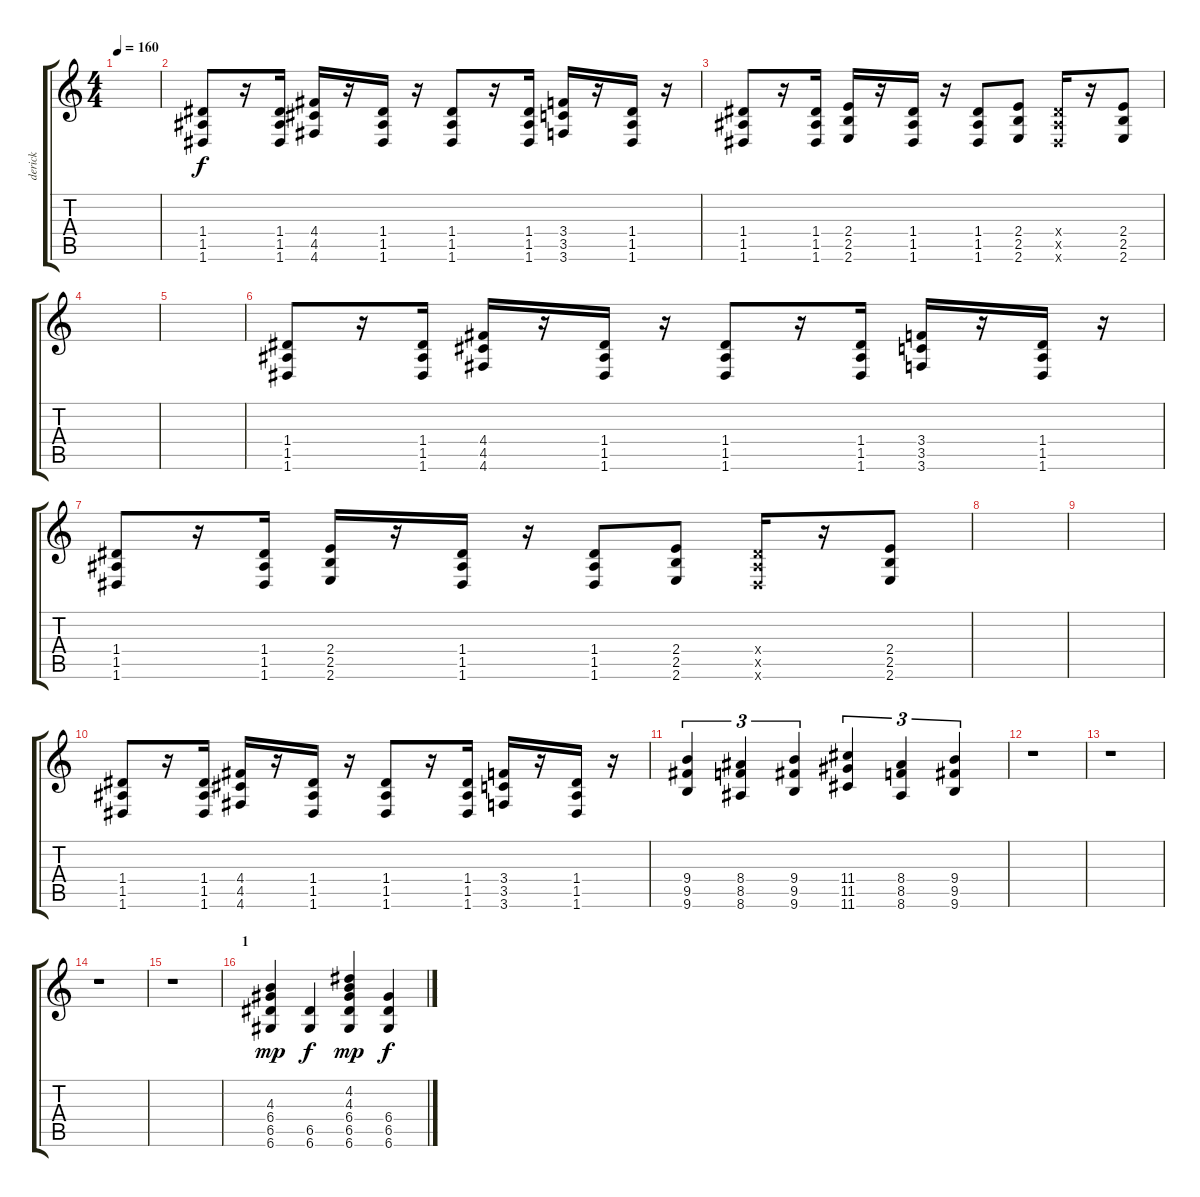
\track ("derick" "derick") {instrument distortionguitar}
\staff {score tabs}
\tuning (E4 B3 G3 D3 A2 D2) {hide}
\ts (4 4)
\tempo 160
\clef g2
\ks c
|
(1.4 1.5 1.6).8 r.16 (1.4 1.5 1.6).16 (4.4 4.5 4.6).16 r.16 (1.4 1.5 1.6).16 r.16 (1.4 1.5 1.6).8 r.16 (1.4 1.5 1.6).16 (3.4 3.5 3.6).16 r.16 (1.4 1.5 1.6).16 r.16 |
(1.4 1.5 1.6).8 r.16 (1.4 1.5 1.6).16 (2.4 2.5 2.6).16 r.16 (1.4 1.5 1.6).16 r.16 (1.4 1.5 1.6).8 (2.4 2.5 2.6).8 (1.4{x} 1.5{x} 1.6{x}).16 r.16 (2.4 2.5 2.6).8 |
|
|
(1.4 1.5 1.6).8 r.16 (1.4 1.5 1.6).16 (4.4 4.5 4.6).16 r.16 (1.4 1.5 1.6).16 r.16 (1.4 1.5 1.6).8 r.16 (1.4 1.5 1.6).16 (3.4 3.5 3.6).16 r.16 (1.4 1.5 1.6).16 r.16 |
(1.4 1.5 1.6).8 r.16 (1.4 1.5 1.6).16 (2.4 2.5 2.6).16 r.16 (1.4 1.5 1.6).16 r.16 (1.4 1.5 1.6).8 (2.4 2.5 2.6).8 (1.4{x} 1.5{x} 1.6{x}).16 r.16 (2.4 2.5 2.6).8 |
|
|
(1.4 1.5 1.6).8 r.16 (1.4 1.5 1.6).16 (4.4 4.5 4.6).16 r.16 (1.4 1.5 1.6).16 r.16 (1.4 1.5 1.6).8 r.16 (1.4 1.5 1.6).16 (3.4 3.5 3.6).16 r.16 (1.4 1.5 1.6).16 r.16 |
(9.4 9.5 9.6).4{tu (3 2)} (8.4 8.5 8.6).4{tu (3 2)} (9.4 9.5 9.6).4{tu (3 2)} (11.4 11.5 11.6).4{tu (3 2)} (8.4 8.5 8.6).4{tu (3 2)} (9.4 9.5 9.6).4{tu (3 2)} |
r.1 |
r.1 |
r.1 |
r.1 |
\section ("" "1")
(4.3 6.4 6.5 6.6).4{dy mp} (6.5 6.6).4{dy f} (4.2 4.3 6.4 6.5 6.6).4{dy mp} (6.4 6.5 6.6).4{dy f}
